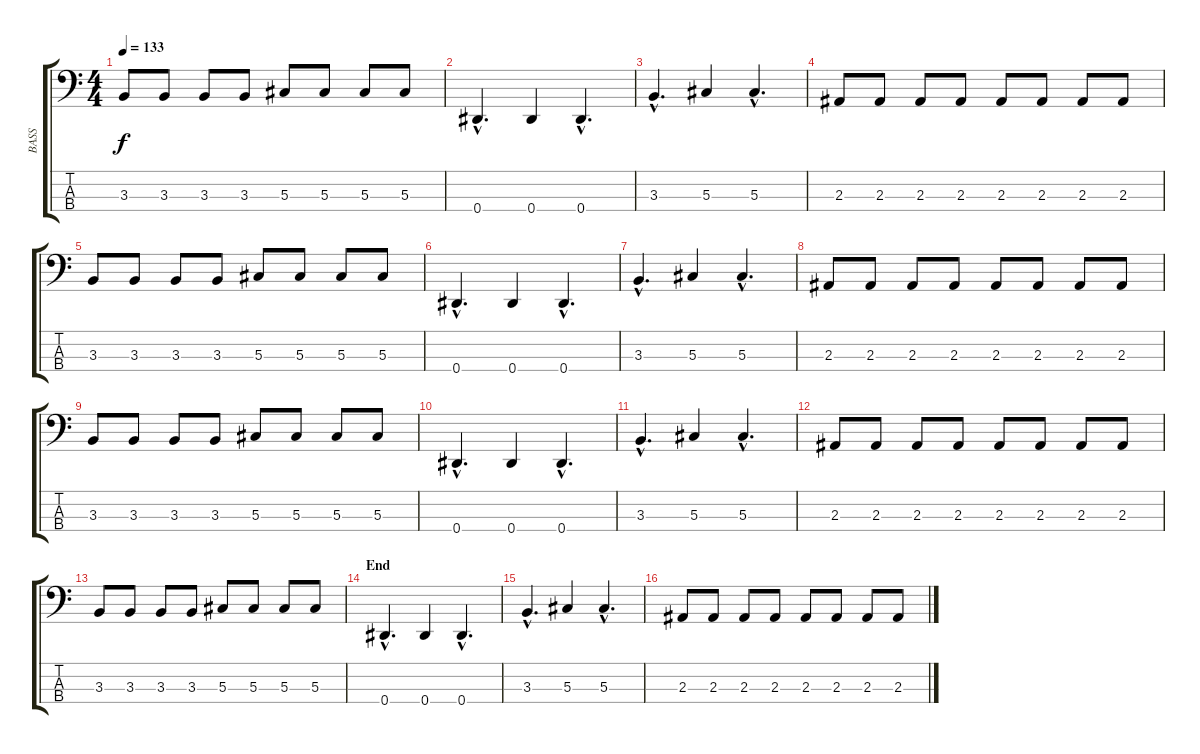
\track ("BASS" "BASS") {instrument electricbassfinger}
\staff {score tabs}
\tuning (Gb2 Db2 Ab1 Eb1) {hide}
\ts (4 4)
\tempo 133
\clef f4
\ks c
3.3.8{dy f} 3.3.8 3.3.8 3.3.8 5.3.8 5.3.8 5.3.8 5.3.8 |
0.4{hac}.4{d} 0.4.4 0.4{hac}.4{d} |
3.3{hac}.4{d} 5.3.4 5.3{hac}.4{d} |
2.3.8 2.3.8 2.3.8 2.3.8 2.3.8 2.3.8 2.3.8 2.3.8 |
3.3.8 3.3.8 3.3.8 3.3.8 5.3.8 5.3.8 5.3.8 5.3.8 |
0.4{hac}.4{d} 0.4.4 0.4{hac}.4{d} |
3.3{hac}.4{d} 5.3.4 5.3{hac}.4{d} |
2.3.8 2.3.8 2.3.8 2.3.8 2.3.8 2.3.8 2.3.8 2.3.8 |
3.3.8 3.3.8 3.3.8 3.3.8 5.3.8 5.3.8 5.3.8 5.3.8 |
0.4{hac}.4{d} 0.4.4 0.4{hac}.4{d} |
3.3{hac}.4{d} 5.3.4 5.3{hac}.4{d} |
2.3.8 2.3.8 2.3.8 2.3.8 2.3.8 2.3.8 2.3.8 2.3.8 |
3.3.8 3.3.8 3.3.8 3.3.8 5.3.8 5.3.8 5.3.8 5.3.8 |
\section ("" "End")
0.4{hac}.4{d} 0.4.4 0.4{hac}.4{d} |
3.3{hac}.4{d} 5.3.4 5.3{hac}.4{d} |
2.3.8 2.3.8 2.3.8 2.3.8 2.3.8 2.3.8 2.3.8 2.3.8
